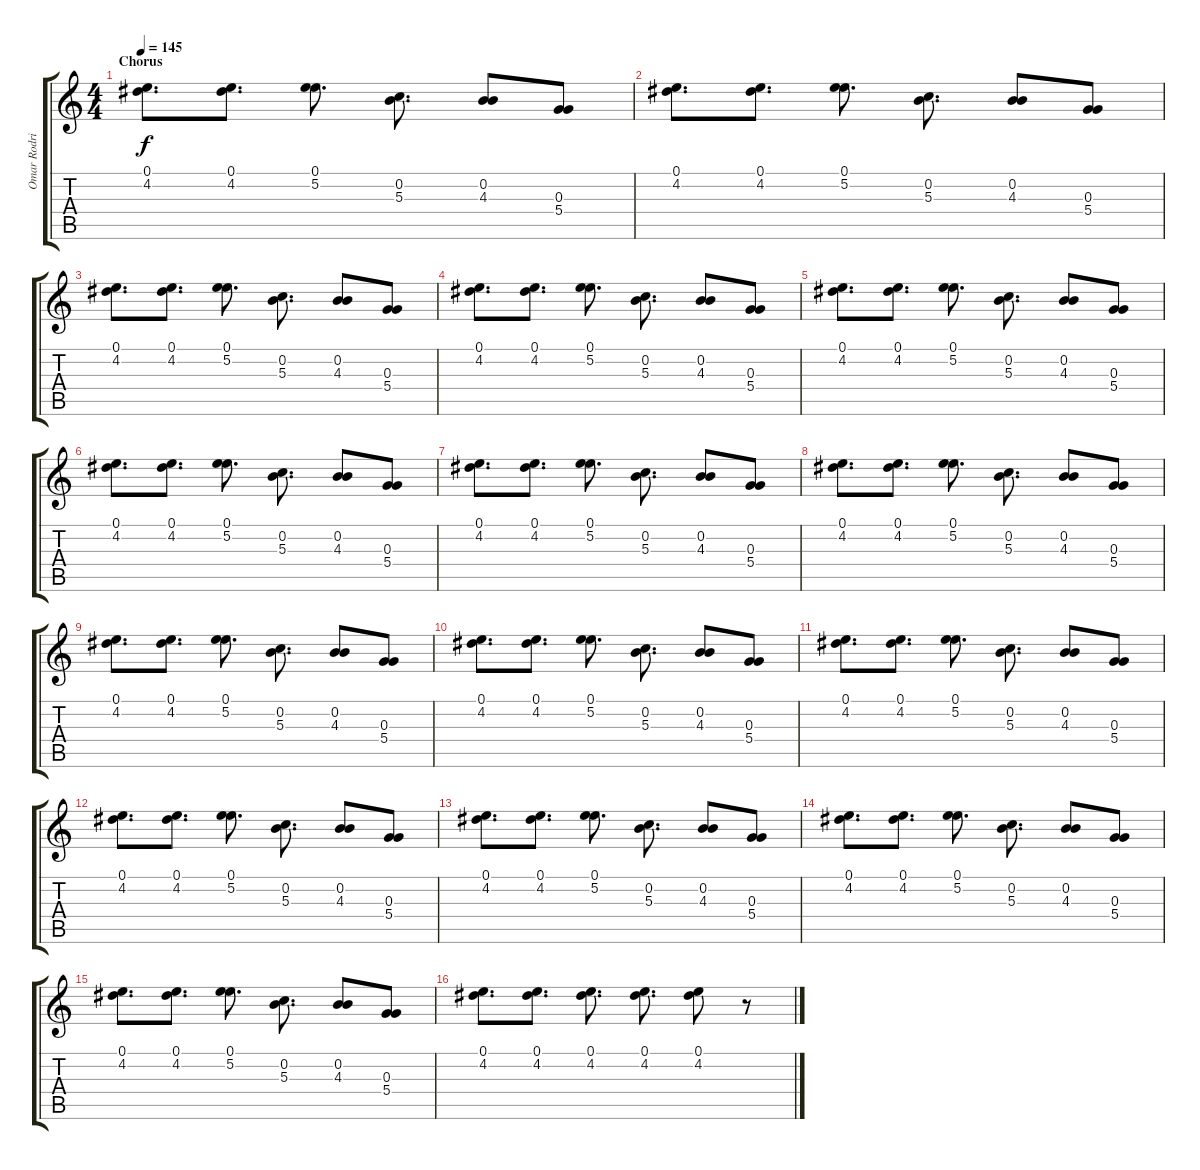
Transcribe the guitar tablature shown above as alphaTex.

\track ("Omar Rodriguez-Lopez - Guitar 2" "Omar Rodri") {instrument distortionguitar}
\staff {score tabs}
\tuning (E4 B3 G3 D3 A2 E2) {hide}
\ts (4 4)
\section ("" "Chorus")
\tempo 145
\clef g2
\ks c
(0.1 4.2).8{d dy f volume 11} (0.1 4.2).8{d} (0.1 5.2).8{d} (0.2 5.3).8{d} (0.2 4.3).8 (0.3 5.4).8 |
(0.1 4.2).8{d} (0.1 4.2).8{d} (0.1 5.2).8{d} (0.2 5.3).8{d} (0.2 4.3).8 (0.3 5.4).8 |
(0.1 4.2).8{d} (0.1 4.2).8{d} (0.1 5.2).8{d} (0.2 5.3).8{d} (0.2 4.3).8 (0.3 5.4).8 |
(0.1 4.2).8{d} (0.1 4.2).8{d} (0.1 5.2).8{d} (0.2 5.3).8{d} (0.2 4.3).8 (0.3 5.4).8 |
(0.1 4.2).8{d} (0.1 4.2).8{d} (0.1 5.2).8{d} (0.2 5.3).8{d} (0.2 4.3).8 (0.3 5.4).8 |
(0.1 4.2).8{d} (0.1 4.2).8{d} (0.1 5.2).8{d} (0.2 5.3).8{d} (0.2 4.3).8 (0.3 5.4).8 |
(0.1 4.2).8{d} (0.1 4.2).8{d} (0.1 5.2).8{d} (0.2 5.3).8{d} (0.2 4.3).8 (0.3 5.4).8 |
(0.1 4.2).8{d} (0.1 4.2).8{d} (0.1 5.2).8{d} (0.2 5.3).8{d} (0.2 4.3).8 (0.3 5.4).8 |
(0.1 4.2).8{d} (0.1 4.2).8{d} (0.1 5.2).8{d} (0.2 5.3).8{d} (0.2 4.3).8 (0.3 5.4).8 |
(0.1 4.2).8{d} (0.1 4.2).8{d} (0.1 5.2).8{d} (0.2 5.3).8{d} (0.2 4.3).8 (0.3 5.4).8 |
(0.1 4.2).8{d} (0.1 4.2).8{d} (0.1 5.2).8{d} (0.2 5.3).8{d} (0.2 4.3).8 (0.3 5.4).8 |
(0.1 4.2).8{d} (0.1 4.2).8{d} (0.1 5.2).8{d} (0.2 5.3).8{d} (0.2 4.3).8 (0.3 5.4).8 |
(0.1 4.2).8{d} (0.1 4.2).8{d} (0.1 5.2).8{d} (0.2 5.3).8{d} (0.2 4.3).8 (0.3 5.4).8 |
(0.1 4.2).8{d} (0.1 4.2).8{d} (0.1 5.2).8{d} (0.2 5.3).8{d} (0.2 4.3).8 (0.3 5.4).8 |
(0.1 4.2).8{d} (0.1 4.2).8{d} (0.1 5.2).8{d} (0.2 5.3).8{d} (0.2 4.3).8 (0.3 5.4).8 |
(0.1 4.2).8{d} (0.1 4.2).8{d} (0.1 4.2).8{d} (0.1 4.2).8{d} (0.1 4.2).8 r.8
